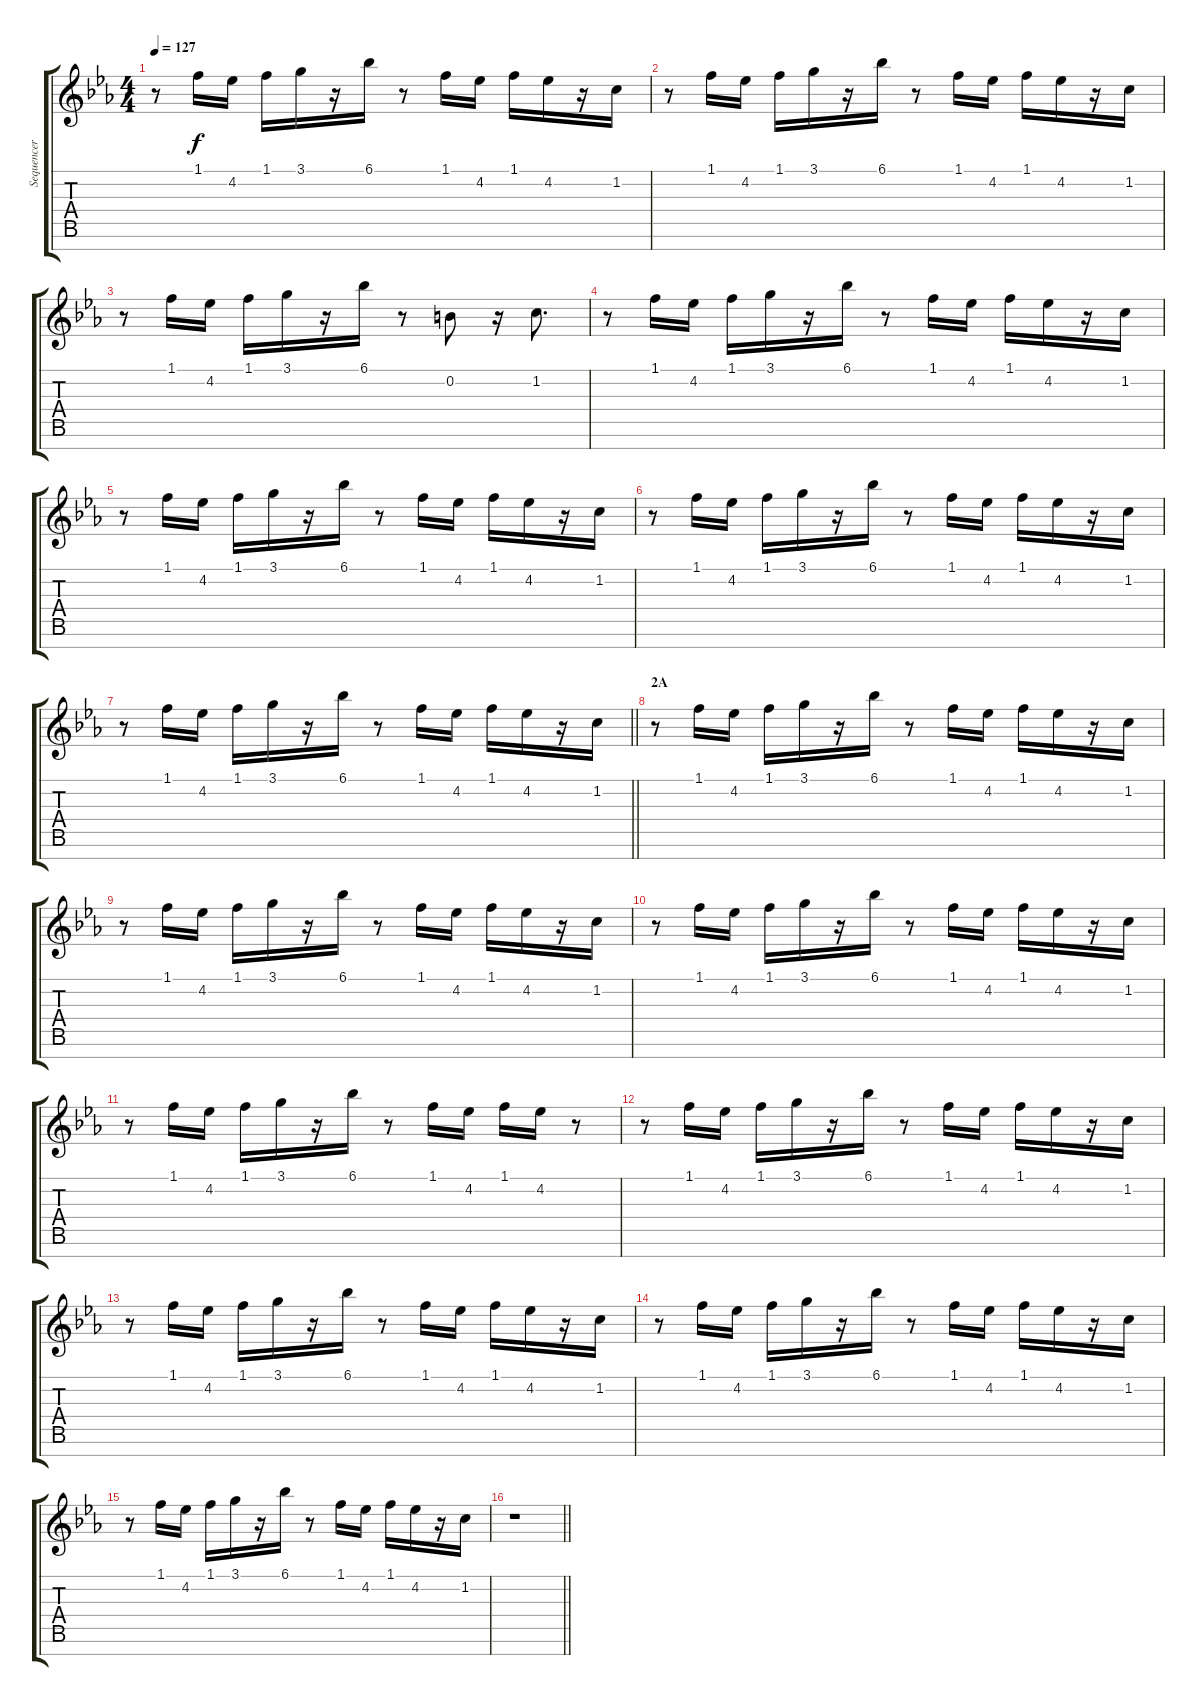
\track ("Sequencer I" "Sequencer ") {instrument pad3polysynth}
\staff {score tabs}
\tuning (E5 B4 G4 D4 A3 E3 B2) {hide}
\ts (4 4)
\tempo 127
\clef g2
\ks eb
r.8{dy f} 1.1.16 4.2.16 1.1.16 3.1.16 r.16 6.1.16 r.8 1.1.16 4.2.16 1.1.16 4.2.16 r.16 1.2.16 |
r.8 1.1.16 4.2.16 1.1.16 3.1.16 r.16 6.1.16 r.8 1.1.16 4.2.16 1.1.16 4.2.16 r.16 1.2.16 |
r.8 1.1.16 4.2.16 1.1.16 3.1.16 r.16 6.1.16 r.8 0.2.8 r.16 1.2.8{d} |
r.8 1.1.16 4.2.16 1.1.16 3.1.16 r.16 6.1.16 r.8 1.1.16 4.2.16 1.1.16 4.2.16 r.16 1.2.16 |
r.8 1.1.16 4.2.16 1.1.16 3.1.16 r.16 6.1.16 r.8 1.1.16 4.2.16 1.1.16 4.2.16 r.16 1.2.16 |
r.8 1.1.16 4.2.16 1.1.16 3.1.16 r.16 6.1.16 r.8 1.1.16 4.2.16 1.1.16 4.2.16 r.16 1.2.16 |
\barLineRight lightlight
r.8 1.1.16 4.2.16 1.1.16 3.1.16 r.16 6.1.16 r.8 1.1.16 4.2.16 1.1.16 4.2.16 r.16 1.2.16 |
\section ("" "2A")
r.8 1.1.16 4.2.16 1.1.16 3.1.16 r.16 6.1.16 r.8 1.1.16 4.2.16 1.1.16 4.2.16 r.16 1.2.16 |
r.8 1.1.16 4.2.16 1.1.16 3.1.16 r.16 6.1.16 r.8 1.1.16 4.2.16 1.1.16 4.2.16 r.16 1.2.16 |
r.8 1.1.16 4.2.16 1.1.16 3.1.16 r.16 6.1.16 r.8 1.1.16 4.2.16 1.1.16 4.2.16 r.16 1.2.16 |
r.8 1.1.16 4.2.16 1.1.16 3.1.16 r.16 6.1.16 r.8 1.1.16 4.2.16 1.1.16 4.2.16 r.8 |
r.8 1.1.16 4.2.16 1.1.16 3.1.16 r.16 6.1.16 r.8 1.1.16 4.2.16 1.1.16 4.2.16 r.16 1.2.16 |
r.8 1.1.16 4.2.16 1.1.16 3.1.16 r.16 6.1.16 r.8 1.1.16 4.2.16 1.1.16 4.2.16 r.16 1.2.16 |
r.8 1.1.16 4.2.16 1.1.16 3.1.16 r.16 6.1.16 r.8 1.1.16 4.2.16 1.1.16 4.2.16 r.16 1.2.16 |
r.8 1.1.16 4.2.16 1.1.16 3.1.16 r.16 6.1.16 r.8 1.1.16 4.2.16 1.1.16 4.2.16 r.16 1.2.16 |
\barLineRight lightlight
r.1
